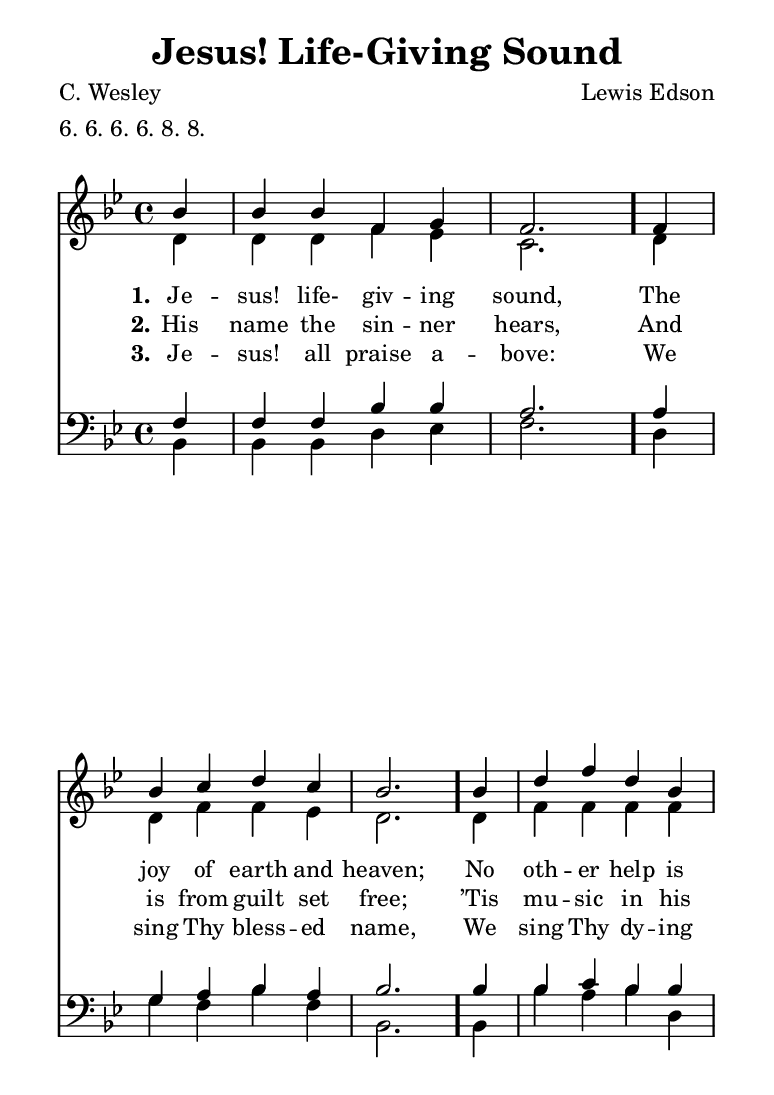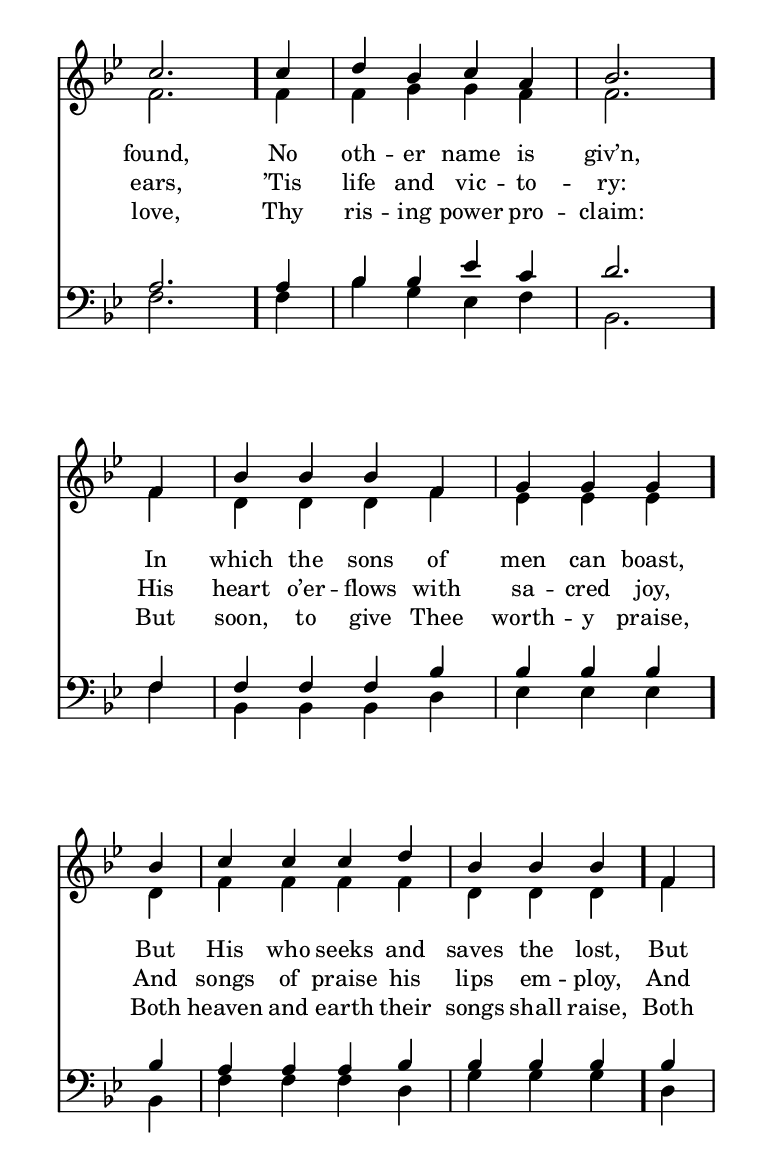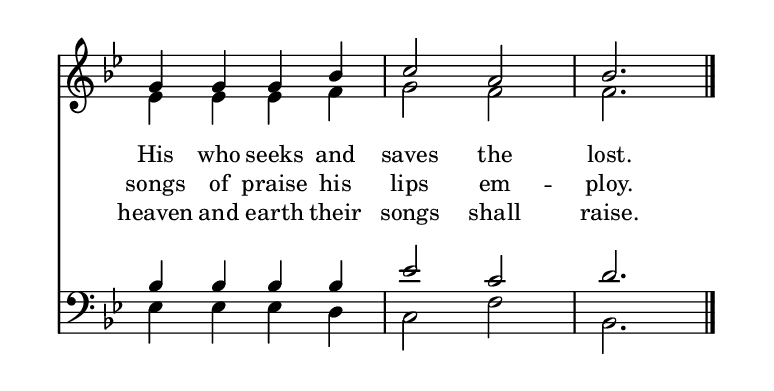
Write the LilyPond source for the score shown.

\include "common/global.ily"
\paper {
  \include "common/paper.ily"
  %ragged-bottom = ##t
  ragged-last-bottom = ##t
  %systems-per-page = ##f
  %page-count = ##f
}

\header{
  hymnnumber = "153"
  title = "Jesus! Life-Giving Sound"
  tunename = "Lenox"
  meter = "6. 6. 6. 6. 8. 8."
  poet = "C. Wesley"
  composer = "Lewis Edson"
  %copyright = ""
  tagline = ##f
}

global = {
  \include "common/overrides.ily"
  %\override Staff.TimeSignature.style = #'() % original uses 'c' instead of 4/4 here, unusually
  \time 4/4
  \override Score.MetronomeMark.transparent = ##t % hide all fermata changes too
  \tempo 4=88
  \key bes \major
  \partial 4
  \autoBeamOff
}

notesSoprano = {
\global
\relative c'' {

  bes4 | bes bes f g | f2.
  f4 | bes c d c | bes2.
  bes4 | d f d bes | c2.
  c4 | d bes c a | bes2.
  f4 | bes bes bes f | g g g
  bes | c c c d | bes bes bes
  f | g g g bes | c2 a | bes2.

  \bar "|."

}
}

notesAlto = {
\global
\relative e' {

  d4 | d d f ees | c2.
  d4 | d f f ees | d2.
  d4 | f f f f | f2.
  f4 | f g g f | f2.
  f4 | d d d f | ees ees ees
  d | f f f f | d d d
  f | ees ees ees f | g2 f | f2.

}
}

notesTenor = {
\global
\relative a {

  f4 | f f bes bes | a2.
  a4 | g a bes a | bes2.
  bes4 | bes c bes bes | a2.
  a4 | bes bes ees c | d2.
  f,4 | f f f bes | bes bes bes
  bes | a a a bes | bes bes bes
  bes | bes bes bes bes | ees2 c | d2.

}
}

notesBass = {
\global
\relative f, {

  bes4 | bes bes d ees | f2.
  d4 | g f bes f | bes,2.
  bes4 | bes' a bes d, | f2.
  f4 | bes g ees f | bes,2.
  f'4 | bes, bes bes d | ees ees ees
  bes | f' f f d | g g g
  d | ees ees ees d | c2 f | bes,2.

}
}

wordsA = \lyricmode {
\set stanza = "1."

Je -- sus! life- giv -- ing sound, \bar "."
The joy of earth and heaven; \bar "."
No oth -- er help is found, \bar "."
No oth -- er name is giv’n, \bar "."
In which the sons of men can boast, \bar "."
%{HIDE>%}But His who seeks and saves the lost, \bar "." %{<HIDE%}
But His who seeks and saves the lost. \bar "."

}

wordsB = \lyricmode {
\set stanza = "2."

His name the sin -- ner hears,
And is from guilt set free;
’Tis mu -- sic in his ears,
’Tis life and vic -- to -- ry:
His heart o’er -- flows with sa -- cred joy,
%{HIDE>%}And songs of praise his lips em -- ploy, %{<HIDE%}
And songs of praise his lips em -- ploy.

}

wordsC = \lyricmode {
\set stanza = "3."

Je -- sus! all praise a -- bove:
We sing Thy bless -- ed name,
We sing Thy dy -- ing love,
Thy ris -- ing power pro -- claim:
But soon, to give Thee worth -- y praise,
%{HIDE>%}Both heaven and earth their songs shall raise, %{<HIDE%}
Both heaven and earth their songs shall raise.

}

\score {
  \context ChoirStaff <<
    \context Staff = upper <<
      \set ChoirStaff.systemStartDelimiter = #'SystemStartBar
      \context Voice  = sopranos { \voiceOne << \notesSoprano >> }
      \context Voice  = altos { \voiceTwo << \notesAlto >> }
      \context Lyrics = one   \lyricsto sopranos \wordsA
      \context Lyrics = two   \lyricsto sopranos \wordsB
      \context Lyrics = three \lyricsto sopranos \wordsC
    >>
    \context Staff = men <<
      \clef bass
      \context Voice  = tenors { \voiceOne << \notesTenor >> }
      \context Voice  = basses { \voiceTwo << \notesBass >> }
    >>
  >>
  \layout {
    \include "common/layout.ily"
  }
  \midi{
    \include "common/midi.ily"
  }
}

\version "2.18.0"  % necessary for upgrading to future LilyPond versions.

% vi:set et ts=2 sw=2 ai nocindent syntax=lilypond:
